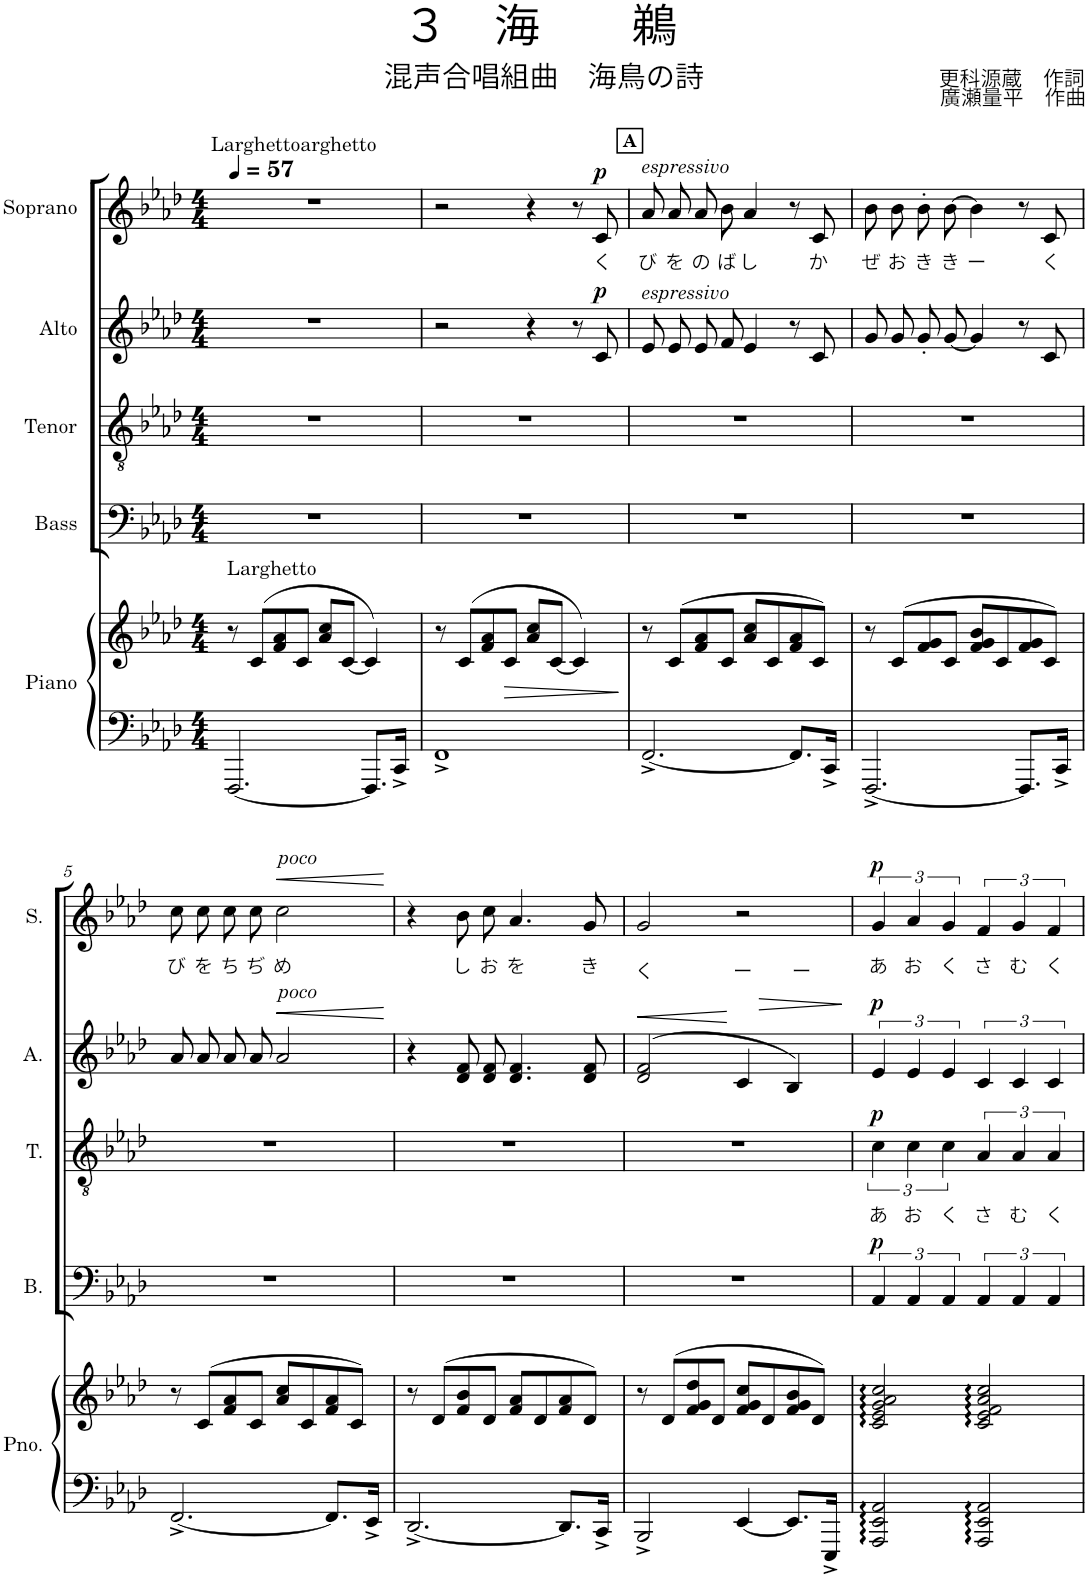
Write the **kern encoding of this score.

**kern	**kern	**dynam	**kern	**dynam	**kern	**text	**dynam	**kern	**dynam	**kern	**text	**dynam
*part5	*part5	*part5	*part4	*part4	*part3	*part3	*part3	*part2	*part2	*part1	*part1	*part1
*staff6	*staff5	*staff5/6	*staff4	*staff4	*staff3	*staff3	*staff3	*staff2	*staff2	*staff1	*staff1	*staff1
*I"Piano	*	*	*I"Bass	*	*I"Tenor	*	*	*I"Alto	*	*I"Soprano	*	*
*I'Pno.	*	*	*I'B.	*	*I'T.	*	*	*I'A.	*	*I'S.	*	*
*clefF4	*clefG2	*	*clefF4	*	*clefGv2	*	*	*clefG2	*	*clefG2	*	*
*k[b-e-a-d-]	*k[b-e-a-d-]	*	*k[b-e-a-d-]	*	*k[b-e-a-d-]	*	*	*k[b-e-a-d-]	*	*k[b-e-a-d-]	*	*
*M4/4	*M4/4	*	*M4/4	*	*M4/4	*	*	*M4/4	*	*M4/4	*	*
*MM57	*MM57	*	*MM57	*	*MM57	*	*	*MM57	*	*MM57	*	*
=1	=1	=1	=1	=1	=1	=1	=1	=1	=1	=1	=1	=1
!	!	!	!	!	!	!	!	!	!	!LO:TX:a:t=Larghettoarghetto	!	!
!	!LO:TX:a:t=Larghetto	!	!	!	!	!	!	!	!	!	!	!
!	!	!LO:HP:b	!	!	!	!	!	!	!LO:HP:b	!	!	!
[2.FFF/	8r	>	1r	.	1r	.	.	1r	>	1r	.	.
.	(>8c/L	.	.	.	.	.	.	.	.	.	.	.
.	8f/ 8a-/	.	.	.	.	.	.	.	.	.	.	.
.	8c/J	.	.	.	.	.	.	.	.	.	.	.
.	8a-/ 8cc/L	.	.	.	.	.	.	.	.	.	.	.
.	[8c/J	.	.	.	.	.	.	.	.	.	.	.
8.FFF/L]	4c/])	.	.	.	.	.	.	.	.	.	.	.
16CC^/Jk	.	.	.	.	.	.	.	.	.	.	.	.
=2	=2	=2	=2	=2	=2	=2	=2	=2	=2	=2	=2	=2
1FF^	8r	.	1r	.	1r	.	.	2r	.	2r	.	.
.	(>8c/L	.	.	.	.	.	.	.	.	.	.	.
.	8f/ 8a-/	.	.	.	.	.	.	.	.	.	.	.
.	8c/J	.	.	.	.	.	.	.	.	.	.	.
.	8a-/ 8cc/L	.	.	.	.	.	.	4r	.	4r	.	.
.	[8c/J	.	.	.	.	.	.	.	.	.	.	.
.	4c/])	.	.	.	.	.	.	8r	.	8r	.	.
!	!	!	!	!	!	!	!	!	!LO:DY:a	!	!LO:LY:b	!LO:DY:a
.	.	.	.	.	.	.	.	8c/	p	8c/	く	p
.	.	]	.	.	.	.	.	.	.	.	.	.
!!LO:REH:place=s1:a:B:cj:fs=9:t=A
=3	=3	=3	=3	=3	=3	=3	=3	=3	=3	=3	=3	=3
!	!	!	!	!	!	!	!	!	!	!LO:TX:a:i:t=espressivo	!	!
!	!	!	!	!	!	!	!	!LO:TX:a:i:t=espressivo	!	!	!	!
!	!	!	!	!	!	!	!	!	!	!	!LO:LY:b	!
[2.FF^/	8r	.	1r	.	1r	.	.	8e-/L	.	8a-/L	び	.
!	!	!	!	!	!	!	!	!	!	!	!LO:LY:b	!
.	(>8c/L	.	.	.	.	.	.	8e-/J	.	8a-/J	を	.
!	!	!	!	!	!	!	!	!	!	!	!LO:LY:b	!
.	8f/ 8a-/	.	.	.	.	.	.	8e-/L	.	8a-/L	の	.
!	!	!	!	!	!	!	!	!	!	!	!LO:LY:b	!
.	8c/J	.	.	.	.	.	.	8f/J	.	8b-/J	ば	.
!	!	!	!	!	!	!	!	!	!	!	!LO:LY:b	!
.	8a-/ 8cc/L	.	.	.	.	.	.	4e-/	.	4a-/	し	.
.	8c/	.	.	.	.	.	.	.	.	.	.	.
8.FF/L]	8f/ 8a-/	.	.	.	.	.	.	8r	.	8r	.	.
!	!	!	!	!	!	!	!	!	!	!	!LO:LY:b	!
.	8c/J)	.	.	.	.	.	.	8c/	.	8c/	か	.
16CC^/Jk	.	.	.	.	.	.	.	.	.	.	.	.
=4	=4	=4	=4	=4	=4	=4	=4	=4	=4	=4	=4	=4
!	!	!	!	!	!	!	!	!	!	!	!LO:LY:b	!
[2.FFF^/	8r	.	1r	.	1r	.	.	8g/L	.	8b-\L	ぜ	.
!	!	!	!	!	!	!	!	!	!	!	!LO:LY:b	!
.	(>8c/L	.	.	.	.	.	.	8g/J	.	8b-\J	お	.
!	!	!	!	!	!	!	!	!	!	!	!LO:LY:b	!
.	8f/ 8g/	.	.	.	.	.	.	8g'/L	.	8b-'\L	き	.
!	!	!	!	!	!	!	!	!	!	!	!LO:LY:b	!
.	8c/J	.	.	.	.	.	.	[8g/J	.	[8b-\J	き	.
!	!	!	!	!	!	!	!	!	!	!	!LO:LY:b	!
.	8f/ 8g/ 8b-/L	.	.	.	.	.	.	4g/]	.	4b-\]	ー	.
.	8c/	.	.	.	.	.	.	.	.	.	.	.
8.FFF/L]	8f/ 8g/	.	.	.	.	.	.	8r	.	8r	.	.
!	!	!	!	!	!	!	!	!	!	!	!LO:LY:b	!
.	8c/J)	.	.	.	.	.	.	8c/	.	8c/	く	.
16CC^/Jk	.	.	.	.	.	.	.	.	.	.	.	.
!!LO:LB:g=z
=5	=5	=5	=5	=5	=5	=5	=5	=5	=5	=5	=5	=5
!	!	!	!	!	!	!	!	!	!	!	!LO:LY:b	!
[2.FF^/	8r	.	1r	.	1r	.	.	8a-/L	.	8cc\L	び	.
!	!	!	!	!	!	!	!	!	!	!	!LO:LY:b	!
.	(>8c/L	.	.	.	.	.	.	8a-/J	.	8cc\J	を	.
!	!	!	!	!	!	!	!	!	!	!	!LO:LY:b	!
.	8f/ 8a-/	.	.	.	.	.	.	8a-/L	.	8cc\L	ち	.
!	!	!	!	!	!	!	!	!	!	!	!LO:LY:b	!
.	8c/J	.	.	.	.	.	.	8a-/J	.	8cc\J	ぢ	.
!	!	!	!	!	!	!	!	!	!	!LO:TX:a:i:t=poco	!	!
!	!	!	!	!	!	!	!	!LO:TX:a:i:t=poco	!	!	!	!
!	!	!	!	!	!	!	!	!	!LO:HP:b	!	!LO:LY:b	!LO:HP:b
.	8a-/ 8cc/L	.	.	.	.	.	.	2a-/	<	2cc\	め	<
.	8c/	.	.	.	.	.	.	.	.	.	.	.
8.FF/L]	8f/ 8a-/	.	.	.	.	.	.	.	.	.	.	.
.	8c/J)	.	.	.	.	.	.	.	.	.	.	.
16EE-^/Jk	.	.	.	.	.	.	.	.	.	.	.	.
.	.	.	.	.	.	.	.	.	]	.	.	[
=6	=6	=6	=6	=6	=6	=6	=6	=6	=6	=6	=6	=6
[2.DD-^/	8r	.	1r	.	1r	.	.	4r	.	4r	.	.
.	(>8d-/L	.	.	.	.	.	.	.	.	.	.	.
!	!	!	!	!	!	!	!	!	!	!	!LO:LY:b	!
.	8f/ 8b-/	.	.	.	.	.	.	8d-/ 8f/L	.	8b-\L	し	.
!	!	!	!	!	!	!	!	!	!	!	!LO:LY:b	!
.	8d-/J	.	.	.	.	.	.	8d-/ 8f/J	.	8cc\J	お	.
!	!	!	!	!	!	!	!	!	!	!	!LO:LY:b	!
.	8f/ 8a-/L	.	.	.	.	.	.	4.d-/ 4.f/	.	4.a-/	を	.
.	8d-/	.	.	.	.	.	.	.	.	.	.	.
8.DD-/L]	8f/ 8a-/	.	.	.	.	.	.	.	.	.	.	.
!	!	!	!	!	!	!	!	!	!	!	!LO:LY:b	!
.	8d-/J)	.	.	.	.	.	.	8d-/ 8f/	.	8g/	き	.
16CC^/Jk	.	.	.	.	.	.	.	.	.	.	.	.
=7	=7	=7	=7	=7	=7	=7	=7	=7	=7	=7	=7	=7
!	!	!	!	!	!	!	!	!	!LO:HP:b	!	!LO:LY:b	!
2BBB-^/	8r	.	1r	.	1r	.	.	(>2d-/ 2f/	<	2g/	く ー ー	.
.	(>8d-/L	.	.	.	.	.	.	.	.	.	.	.
.	8f/ 8g/ 8dd-/	.	.	.	.	.	.	.	.	.	.	.
.	8d-/J	.	.	.	.	.	.	.	.	.	.	.
[4EE-/	8f/ 8g/ 8cc/L	.	.	.	.	.	.	4c/	[	2r	.	.
.	8d-/	.	.	.	.	.	.	.	.	.	.	.
8.EE-/L]	8f/ 8g/ 8b-/	.	.	.	.	.	.	4B-/)	.	.	.	.
.	8d-/J)	.	.	.	.	.	.	.	.	.	.	.
16EEE-^/Jk	.	.	.	.	.	.	.	.	.	.	.	.
.	.	.	.	.	.	.	.	.	[	.	.	.
=8	=8	=8	=8	=8	=8	=8	=8	=8	=8	=8	=8	=8
!	!	!	!	!LO:DY:a	!	!LO:LY:b	!LO:DY:a	!	!LO:DY:a	!	!LO:LY:b	!LO:DY:a
2AAA-/ 2EE-/ 2AA-/	2c/ 2e-/ 2g/ 2a-/ 2cc/	.	6AA-/	p	6c\	あ	p	6e-/	p	6g/	あ	p
!	!	!	!	!	!	!LO:LY:b	!	!	!	!	!LO:LY:b	!
.	.	.	6AA-/	.	6c\	お	.	6e-/	.	6a-/	お	.
!	!	!	!	!	!	!LO:LY:b	!	!	!	!	!LO:LY:b	!
.	.	.	6AA-/	.	6c\	く	.	6e-/	.	6g/	く	.
!	!	!	!	!	!	!LO:LY:b	!	!	!	!	!LO:LY:b	!
2AAA-/ 2EE-/ 2AA-/	2c/ 2e-/ 2f/ 2a-/ 2cc/	.	6AA-/	.	6A-/	さ	.	6c/	.	6f/	さ	.
!	!	!	!	!	!	!LO:LY:b	!	!	!	!	!LO:LY:b	!
.	.	.	6AA-/	.	6A-/	む	.	6c/	.	6g/	む	.
!	!	!	!	!	!	!LO:LY:b	!	!	!	!	!LO:LY:b	!
.	.	.	6AA-/	.	6A-/	く	.	6c/	.	6f/	く	.
=	=	=	=	=	=	=	=	=	=	=	=	=
*-	*-	*-	*-	*-	*-	*-	*-	*-	*-	*-	*-	*-
